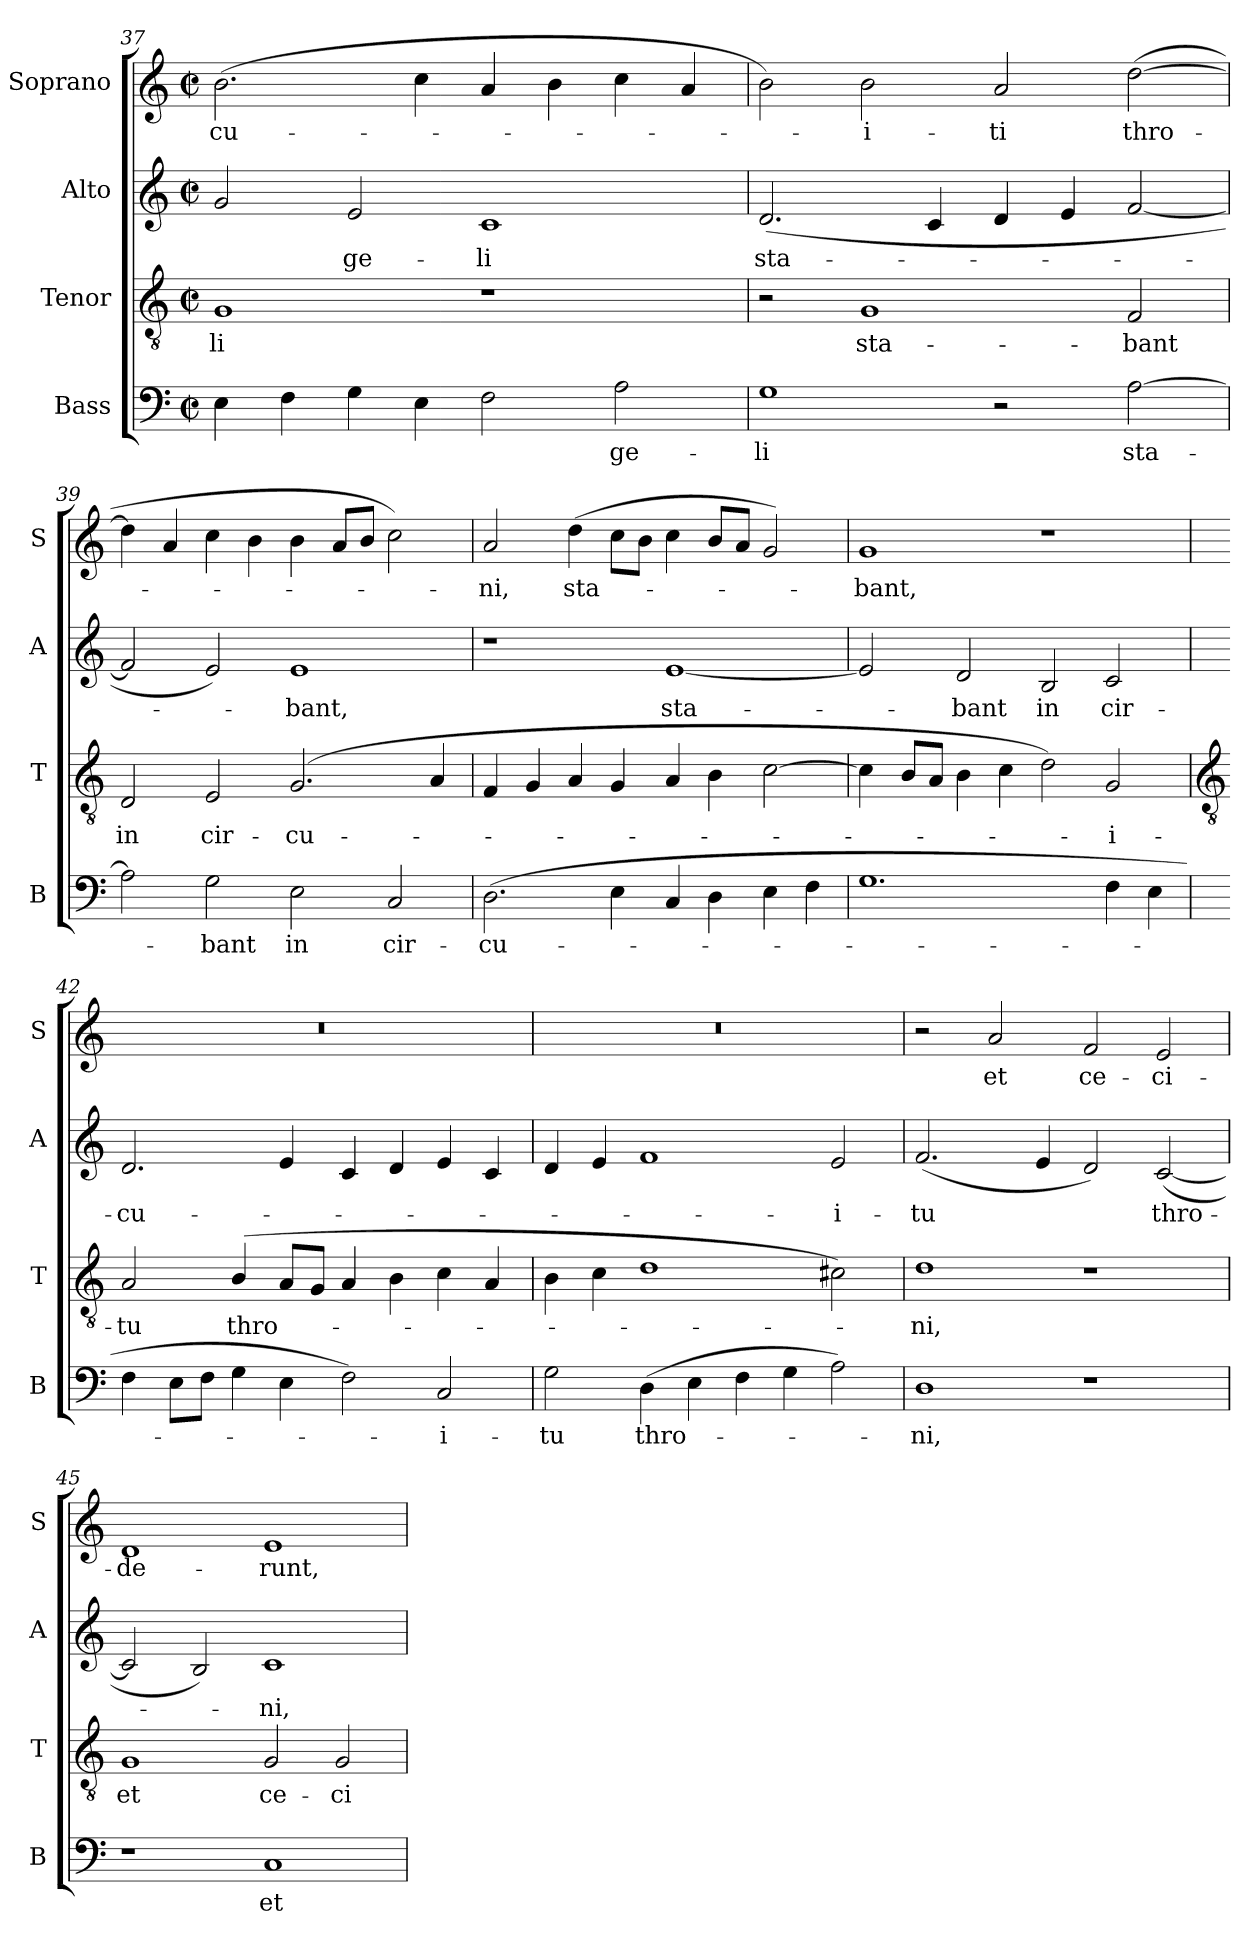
**kern	**text	**kern	**text	**kern	**text	**kern	**text
*part4	*part4	*part3	*part3	*part2	*part2	*part1	*part1
*staff4	*staff4	*staff3	*staff3	*staff2	*staff2	*staff1	*staff1
*I"Bass	*	*I"Tenor	*	*I"Alto	*	*I"Soprano	*
*I'B	*	*I'T	*	*I'A	*	*I'S	*
!!LO:LB:g=z
*clefF4	*	*clefGv2	*	*clefG2	*	*clefG2	*
*k[]	*	*k[]	*	*k[]	*	*k[]	*
*C:	*	*C:	*	*C:	*	*C:	*
*M4/2	*	*M4/2	*	*M4/2	*	*M4/2	*
*met(c|)	*	*met(c|)	*	*met(c|)	*	*met(c|)	*
=37	=37	=37	=37	=37	=37	=37	=37
!	!	!	!LO:LY:b	!	!	!	!LO:LY:b
4E	.	1G	-li	2g	.	(>2.b	-cu-
4F	.	.	.	.	.	.	.
!	!	!	!	!	!LO:LY:b	!	!
4G	.	.	.	2e	ge-	.	.
4E	.	.	.	.	.	4cc	.
!	!	!	!	!	!LO:LY:b	!	!
2F	.	1r	.	1c	-li	4a	.
.	.	.	.	.	.	4b	.
!	!LO:LY:b	!	!	!	!	!	!
2A	ge-	.	.	.	.	4cc	.
.	.	.	.	.	.	4a	.
=38	=38	=38	=38	=38	=38	=38	=38
!	!LO:LY:b	!	!	!	!LO:LY:b	!	!
1G	-li	2r	.	(<2.d	sta-	2b)	.
!	!	!	!LO:LY:b	!	!	!	!LO:LY:b
.	.	1G	sta-	.	.	2b	i-
.	.	.	.	4c	.	.	.
!	!	!	!	!	!	!	!LO:LY:b
2r	.	.	.	4d	.	2a	-ti
.	.	.	.	4e	.	.	.
!	!LO:LY:b	!	!LO:LY:b	!	!	!	!LO:LY:b
[2A	sta-	2F	-bant	[2f	.	(>[2dd	thro-
=39	=39	=39	=39	=39	=39	=39	=39
!	!	!	!LO:LY:b	!	!	!	!
2A]	.	2D	in	2f]	.	4dd]	.
.	.	.	.	.	.	4a	.
!	!LO:LY:b	!	!LO:LY:b	!	!	!	!
2G	bant	2E	cir-	2e)	.	4cc	.
.	.	.	.	.	.	4b	.
!	!LO:LY:b	!	!LO:LY:b	!	!LO:LY:b	!	!
2E	in	(>2.G	-cu-	1e	bant,	4b	.
.	.	.	.	.	.	8aL	.
.	.	.	.	.	.	8bJ	.
!	!LO:LY:b	!	!	!	!	!	!
2C	cir-	.	.	.	.	2cc)	.
.	.	4A	.	.	.	.	.
=40	=40	=40	=40	=40	=40	=40	=40
!	!LO:LY:b	!	!	!	!	!	!LO:LY:b
(>2.D	-cu-	4F	.	1r	.	2a	ni,
.	.	4G	.	.	.	.	.
!	!	!	!	!	!	!	!LO:LY:b
.	.	4A	.	.	.	(<4dd	sta-
4E	.	4G	.	.	.	8ccL	.
.	.	.	.	.	.	8bJ	.
!	!	!	!	!	!LO:LY:b	!	!
4C	.	4A	.	[1e	sta-	4cc	.
4D	.	4B	.	.	.	8bL	.
.	.	.	.	.	.	8aJ	.
4E	.	[2c	.	.	.	2g)	.
4F	.	.	.	.	.	.	.
=41	=41	=41	=41	=41	=41	=41	=41
!	!	!	!	!	!	!	!LO:LY:b
1.G	.	4c]	.	2e]	.	1g	bant,
.	.	8BL	.	.	.	.	.
.	.	8AJ	.	.	.	.	.
!	!	!	!	!	!LO:LY:b	!	!
.	.	4B	.	2d	bant	.	.
.	.	4c	.	.	.	.	.
!	!	!	!	!	!LO:LY:b	!	!
.	.	2d)	.	2B	in	1r	.
!	!	!	!LO:LY:b	!	!LO:LY:b	!	!
4F	.	2G	i-	2c	cir-	.	.
4E	.	.	.	.	.	.	.
!!LO:LB:g=z
=42	=42	=42	=42	=42	=42	=42	=42
*	*	*clefGv2	*	*	*	*	*
!	!	!	!LO:LY:b	!	!LO:LY:b	!	!
4F	.	2A	-tu	2.d	-cu-	0r	.
8EL	.	.	.	.	.	.	.
8FJ	.	.	.	.	.	.	.
!	!	!	!LO:LY:b	!	!	!	!
4G	.	(<4B/	thro-	.	.	.	.
4E	.	8AL	.	4e	.	.	.
.	.	8GJ	.	.	.	.	.
2F)	.	4A	.	4c	.	.	.
.	.	4B	.	4d	.	.	.
!	!LO:LY:b	!	!	!	!	!	!
2C	i-	4c	.	4e	.	.	.
.	.	4A	.	4c	.	.	.
=43	=43	=43	=43	=43	=43	=43	=43
!	!LO:LY:b	!	!	!	!	!	!
2G	-tu	4B	.	4d	.	0r	.
.	.	4c	.	4e	.	.	.
!	!LO:LY:b	!	!	!	!	!	!
(>4D	thro-	1d	.	1f	.	.	.
4E	.	.	.	.	.	.	.
4F	.	.	.	.	.	.	.
4G	.	.	.	.	.	.	.
!	!	!	!	!	!LO:LY:b	!	!
2A)	.	2c#X)	.	2e	i-	.	.
=44	=44	=44	=44	=44	=44	=44	=44
!	!LO:LY:b	!	!LO:LY:b	!	!LO:LY:b	!	!
1D	ni,	1d	ni,	(<2.f	-tu	2r	.
!	!	!	!	!	!	!	!LO:LY:b
.	.	.	.	.	.	2a	et
.	.	.	.	4e	.	.	.
!	!	!	!	!	!	!	!LO:LY:b
1r	.	1r	.	2d)	.	2f	ce-
!	!	!	!	!	!LO:LY:b	!	!LO:LY:b
.	.	.	.	(<[2c	thro-	2e	-ci-
=45	=45	=45	=45	=45	=45	=45	=45
!	!	!	!LO:LY:b	!	!	!	!LO:LY:b
1r	.	1G	et	2c]	.	1d	-de-
.	.	.	.	2B)	.	.	.
!	!LO:LY:b	!	!LO:LY:b	!	!LO:LY:b	!	!LO:LY:b
1C	et	2G	ce-	1c	ni,	1e	-runt,
!	!	!	!LO:LY:b	!	!	!	!
.	.	2G	-ci-	.	.	.	.
=	=	=	=	=	=	=	=
*-	*-	*-	*-	*-	*-	*-	*-
